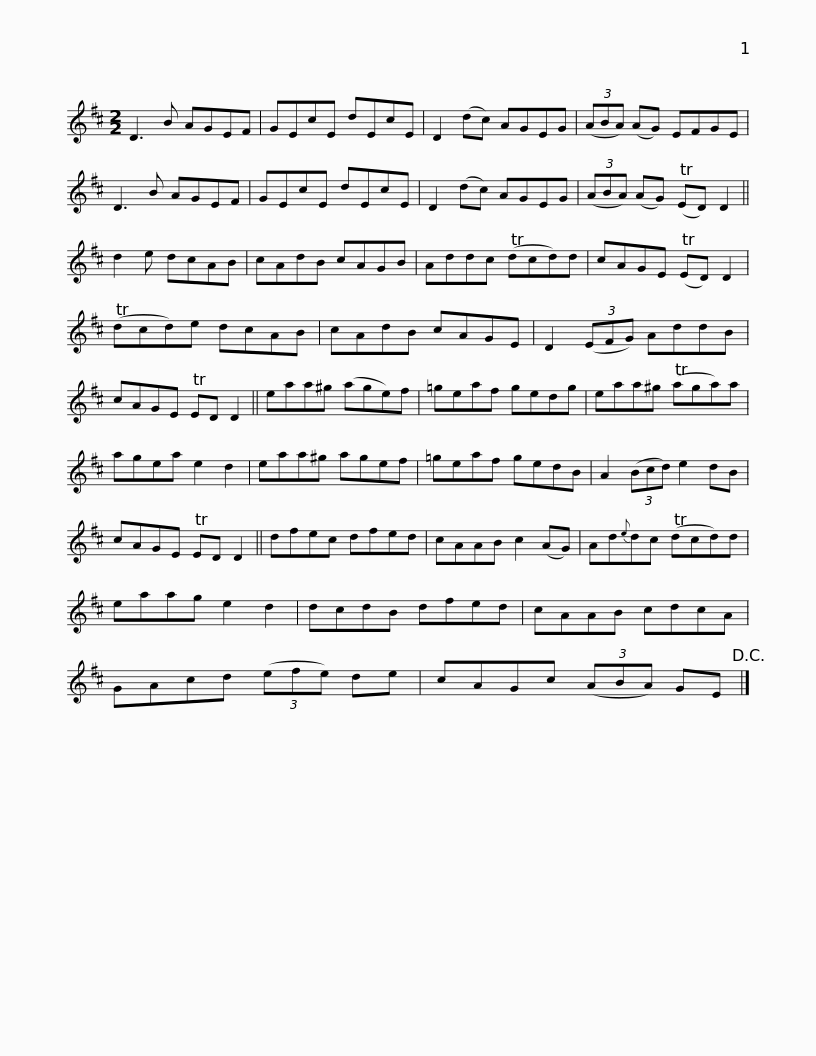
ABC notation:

X:1
L:1/8
M:2/2
I:linebreak $
K:D
V:1 treble
V:1
 D3 B AGEF | GEcE dEcE | D2 (dc) AGEG | (3(ABA) (AG) EFGE | D3 B AGEF | %5
 GEcE dEcE |$ D2 (dc) AGEG | (3(ABA) (AG) (TED) D2 || d2 e dcAB | cAdB cAGB | %10
 Addc (Tdcd)d | cAGE (TED) D2 |$ (Tdcd)e dcAB | cAdB cAGE | D2 (3(EFG) AddB | %15
 cAGE TED D2 || eaa^g (age)f |$ =geaf gedg | eaa^g (Taga)a | agea e2 d2 | %20
 eaa^g agef | =geaf gedB |$ A2 (3(Bcd) e2 dB | cAGE TED D2 || dfec dfed | %25
 cAAB c2 (AG) | Ad{e}dc (Tdcd)d | eaag e2 d2 |$ dcdB dfed | cAAB cdcA | %30
 GAcd (3(efe) de | cAGc (3(ABA) GE!D.C.! |] %32
